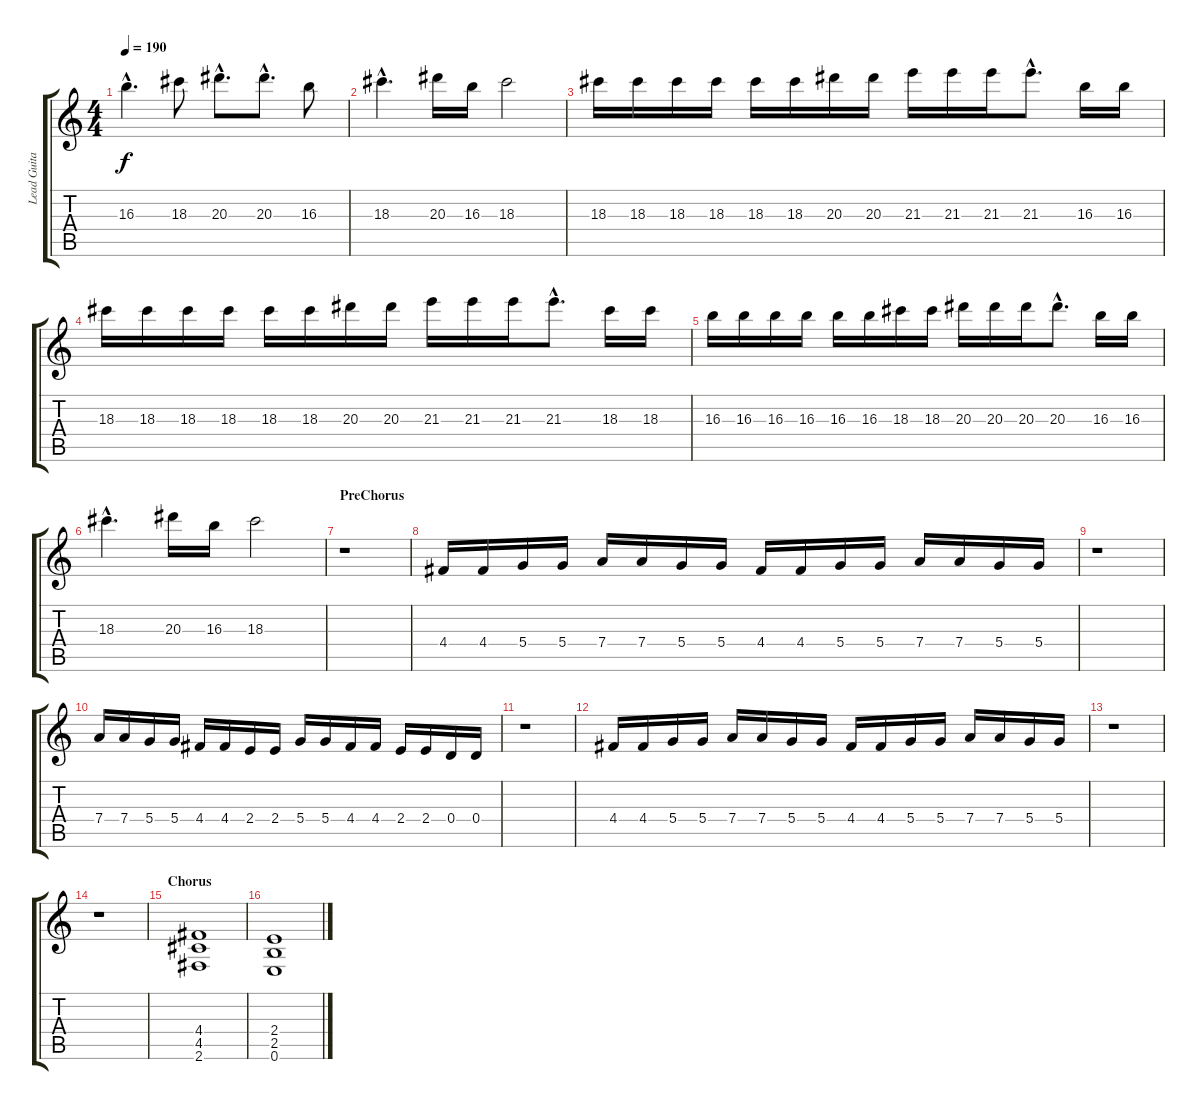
\track ("Lead Guitar II" "Lead Guita") {instrument distortionguitar}
\staff {score tabs}
\tuning (E4 B3 G3 D3 A2 E2) {hide}
\ts (4 4)
\tempo 190
\clef g2
\ks c
16.3{hac}.4{d dy f} 18.3.8 20.3{hac}.8{d} 20.3{hac}.8{d} 16.3.8 |
18.3{hac}.4{d} 20.3.16 16.3.16 18.3.2 |
18.3.16 18.3.16 18.3.16 18.3.16 18.3.16 18.3.16 20.3.16 20.3.16 21.3.16 21.3.16 21.3.16 21.3{hac}.8{d} 16.3.16 16.3.16 |
18.3.16 18.3.16 18.3.16 18.3.16 18.3.16 18.3.16 20.3.16 20.3.16 21.3.16 21.3.16 21.3.16 21.3{hac}.8{d} 18.3.16 18.3.16 |
16.3.16 16.3.16 16.3.16 16.3.16 16.3.16 16.3.16 18.3.16 18.3.16 20.3.16 20.3.16 20.3.16 20.3{hac}.8{d} 16.3.16 16.3.16 |
18.3{hac}.4{d} 20.3.16 16.3.16 18.3.2 |
\section ("" "PreChorus")
r.1 |
4.4.16 4.4.16 5.4.16 5.4.16 7.4.16 7.4.16 5.4.16 5.4.16 4.4.16 4.4.16 5.4.16 5.4.16 7.4.16 7.4.16 5.4.16 5.4.16 |
r.1 |
7.4.16 7.4.16 5.4.16 5.4.16 4.4.16 4.4.16 2.4.16 2.4.16 5.4.16 5.4.16 4.4.16 4.4.16 2.4.16 2.4.16 0.4.16 0.4.16 |
r.1 |
4.4.16 4.4.16 5.4.16 5.4.16 7.4.16 7.4.16 5.4.16 5.4.16 4.4.16 4.4.16 5.4.16 5.4.16 7.4.16 7.4.16 5.4.16 5.4.16 |
r.1 |
r.1 |
\section ("" "Chorus")
(4.4 4.5 2.6).1 |
(2.4 2.5 0.6).1
